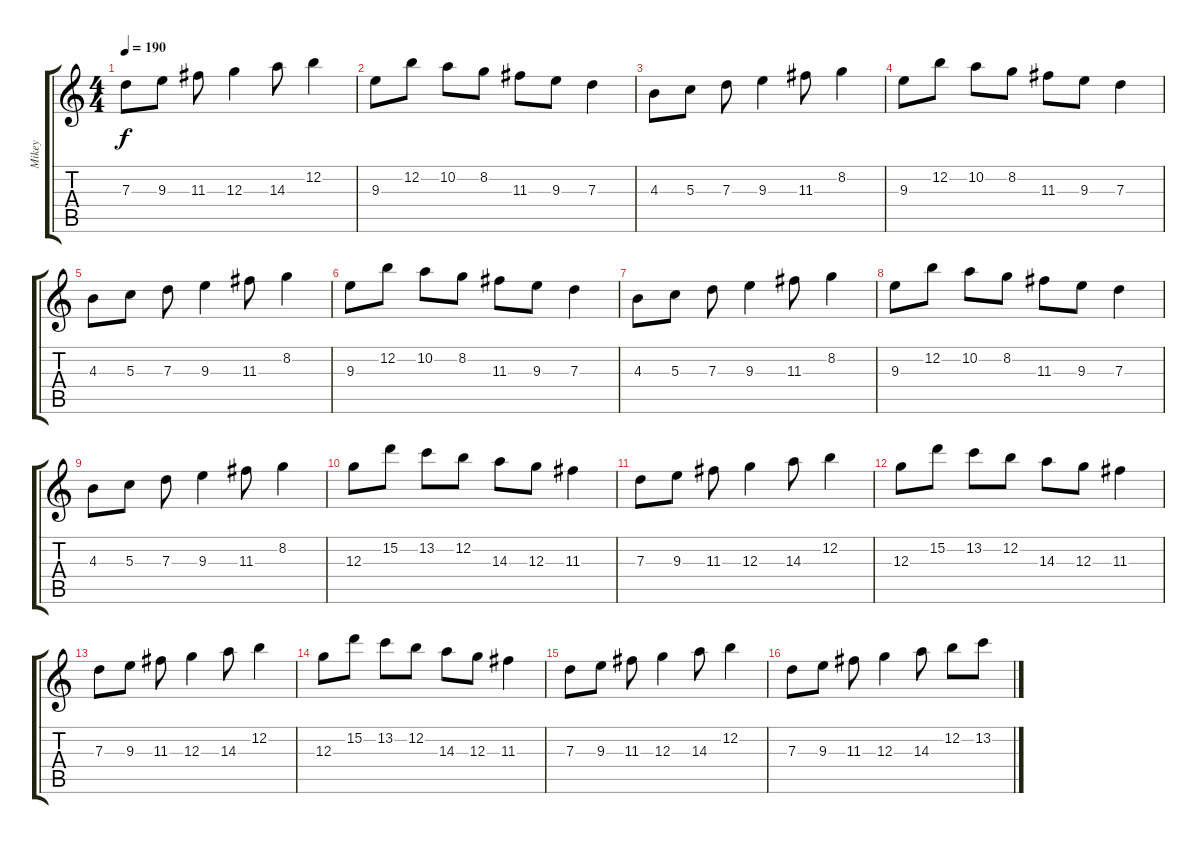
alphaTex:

\track ("Mikey" "Mikey") {instrument overdrivenguitar}
\staff {score tabs}
\tuning (E4 B3 G3 D3 A2 E2) {hide}
\ts (4 4)
\tempo 190
\clef g2
\ks c
7.3.8{dy f} 9.3.8 11.3.8 12.3.4 14.3.8 12.2.4 |
9.3.8 12.2.8 10.2.8 8.2.8 11.3.8 9.3.8 7.3.4 |
4.3.8 5.3.8 7.3.8 9.3.4 11.3.8 8.2.4 |
9.3.8 12.2.8 10.2.8 8.2.8 11.3.8 9.3.8 7.3.4 |
4.3.8 5.3.8 7.3.8 9.3.4 11.3.8 8.2.4 |
9.3.8 12.2.8 10.2.8 8.2.8 11.3.8 9.3.8 7.3.4 |
4.3.8 5.3.8 7.3.8 9.3.4 11.3.8 8.2.4 |
9.3.8 12.2.8 10.2.8 8.2.8 11.3.8 9.3.8 7.3.4 |
4.3.8 5.3.8 7.3.8 9.3.4 11.3.8 8.2.4 |
12.3.8 15.2.8 13.2.8 12.2.8 14.3.8 12.3.8 11.3.4 |
7.3.8 9.3.8 11.3.8 12.3.4 14.3.8 12.2.4 |
12.3.8 15.2.8 13.2.8 12.2.8 14.3.8 12.3.8 11.3.4 |
7.3.8 9.3.8 11.3.8 12.3.4 14.3.8 12.2.4 |
12.3.8 15.2.8 13.2.8 12.2.8 14.3.8 12.3.8 11.3.4 |
7.3.8 9.3.8 11.3.8 12.3.4 14.3.8 12.2.4 |
7.3.8 9.3.8 11.3.8 12.3.4 14.3.8 12.2.8 13.2.8
